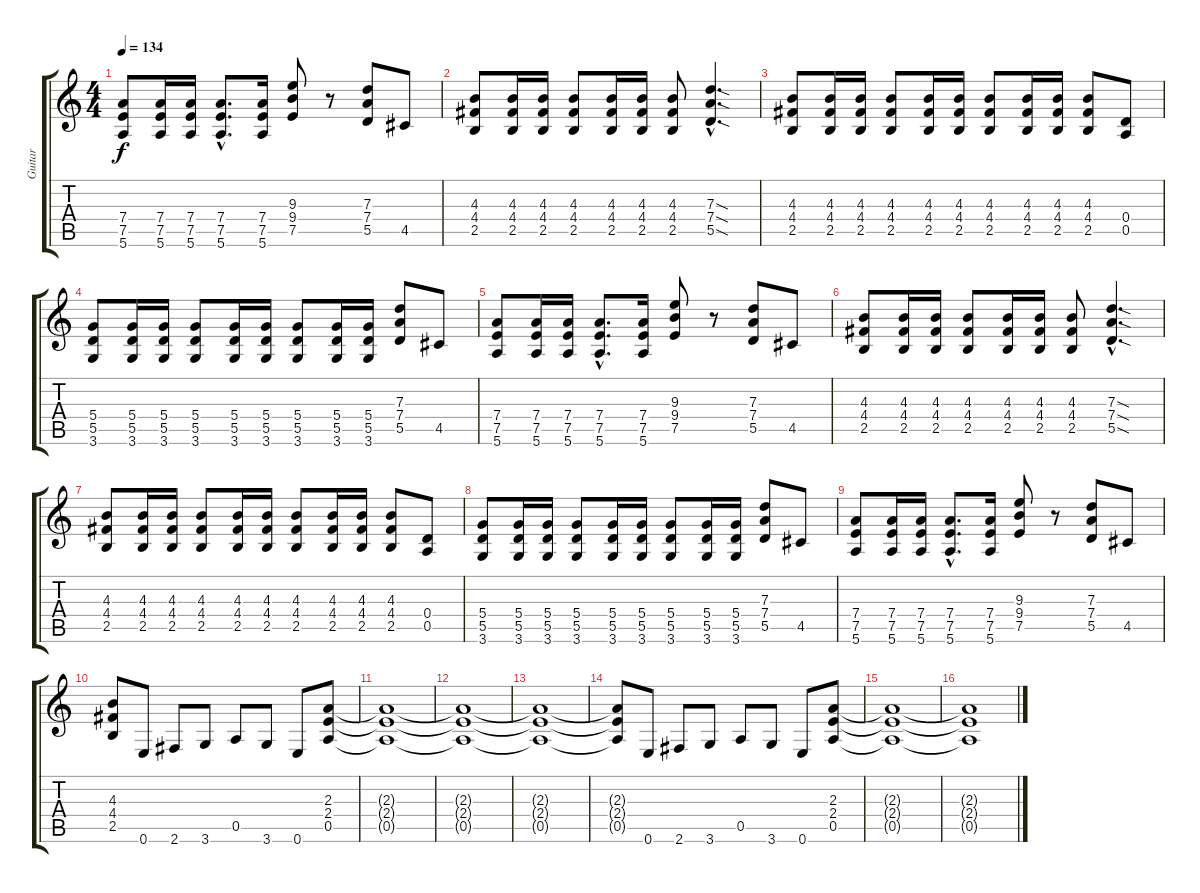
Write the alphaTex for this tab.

\track ("Guitar" "Guitar") {instrument distortionguitar}
\staff {score tabs}
\tuning (E4 B3 G3 D3 A2 E2) {hide}
\ts (4 4)
\tempo 134
\clef g2
\ks c
(7.4 7.5 5.6).8{dy f} (7.4 7.5 5.6).16 (7.4 7.5 5.6).16 (7.4{hac} 7.5{hac} 5.6{hac}).8{d} (7.4 7.5 5.6).16 (9.3 9.4 7.5).8 r.8 (7.3 7.4 5.5).8 4.5.8 |
(4.3 4.4 2.5).8 (4.3 4.4 2.5).16 (4.3 4.4 2.5).16 (4.3 4.4 2.5).8 (4.3 4.4 2.5).16 (4.3 4.4 2.5).16 (4.3 4.4 2.5).8 (7.3{sod hac} 7.4{sod hac} 5.5{sod hac}).4{d} |
(4.3 4.4 2.5).8 (4.3 4.4 2.5).16 (4.3 4.4 2.5).16 (4.3 4.4 2.5).8 (4.3 4.4 2.5).16 (4.3 4.4 2.5).16 (4.3 4.4 2.5).8 (4.3 4.4 2.5).16 (4.3 4.4 2.5).16 (4.3 4.4 2.5).8 (0.4 0.5).8 |
(5.4 5.5 3.6).8 (5.4 5.5 3.6).16 (5.4 5.5 3.6).16 (5.4 5.5 3.6).8 (5.4 5.5 3.6).16 (5.4 5.5 3.6).16 (5.4 5.5 3.6).8 (5.4 5.5 3.6).16 (5.4 5.5 3.6).16 (7.3 7.4 5.5).8 4.5.8 |
(7.4 7.5 5.6).8 (7.4 7.5 5.6).16 (7.4 7.5 5.6).16 (7.4{hac} 7.5{hac} 5.6{hac}).8{d} (7.4 7.5 5.6).16 (9.3 9.4 7.5).8 r.8 (7.3 7.4 5.5).8 4.5.8 |
(4.3 4.4 2.5).8 (4.3 4.4 2.5).16 (4.3 4.4 2.5).16 (4.3 4.4 2.5).8 (4.3 4.4 2.5).16 (4.3 4.4 2.5).16 (4.3 4.4 2.5).8 (7.3{sod hac} 7.4{sod hac} 5.5{sod hac}).4{d} |
(4.3 4.4 2.5).8 (4.3 4.4 2.5).16 (4.3 4.4 2.5).16 (4.3 4.4 2.5).8 (4.3 4.4 2.5).16 (4.3 4.4 2.5).16 (4.3 4.4 2.5).8 (4.3 4.4 2.5).16 (4.3 4.4 2.5).16 (4.3 4.4 2.5).8 (0.4 0.5).8 |
(5.4 5.5 3.6).8 (5.4 5.5 3.6).16 (5.4 5.5 3.6).16 (5.4 5.5 3.6).8 (5.4 5.5 3.6).16 (5.4 5.5 3.6).16 (5.4 5.5 3.6).8 (5.4 5.5 3.6).16 (5.4 5.5 3.6).16 (7.3 7.4 5.5).8 4.5.8 |
(7.4 7.5 5.6).8 (7.4 7.5 5.6).16 (7.4 7.5 5.6).16 (7.4{hac} 7.5{hac} 5.6{hac}).8{d} (7.4 7.5 5.6).16 (9.3 9.4 7.5).8 r.8 (7.3 7.4 5.5).8 4.5.8 |
(4.3 4.4 2.5).8 0.6.8 2.6.8 3.6.8 0.5.8 3.6.8 0.6.8 (2.3 2.4 0.5).8 |
(2.3{t} 2.4{t} 0.5{t}).1 |
(2.3{t} 2.4{t} 0.5{t}).1 |
(2.3{t} 2.4{t} 0.5{t}).1 |
(2.3{t} 2.4{t} 0.5{t}).8 0.6.8 2.6.8 3.6.8 0.5.8 3.6.8 0.6.8 (2.3 2.4 0.5).8 |
(2.3{t} 2.4{t} 0.5{t}).1 |
(2.3{t} 2.4{t} 0.5{t}).1
